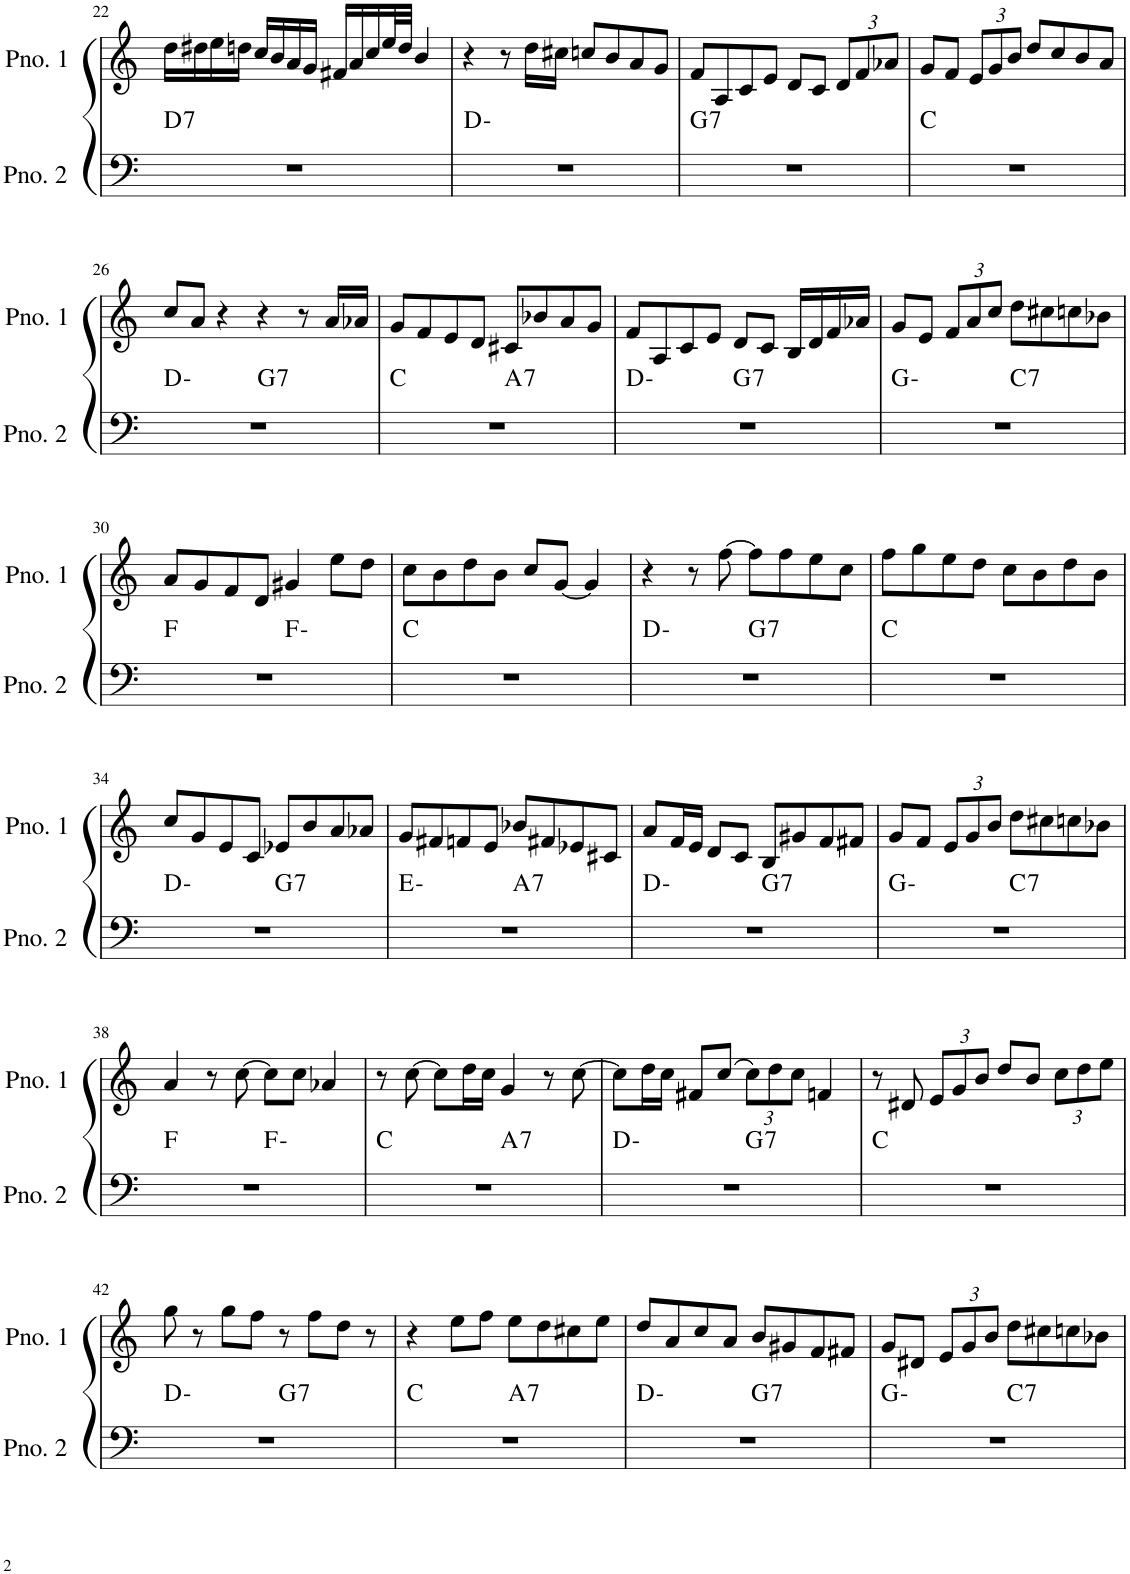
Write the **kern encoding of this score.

**kern	**harte	**kern
*part2	*part2	*part1
*staff2	*	*staff1
*I"ピアノ 2	*	*I"ピアノ 1
!!LO:PB:g=z
*clefF4	*	*clefG2
*k[]	*	*k[]
*M4/4	*	*M4/4
=22	=22	=22
!	!LO:H:kt=7	!
1r	D:7	16dd\LL
.	.	16dd#X\
.	.	16ee\
.	.	16ddn\JJ
.	.	16cc/LL
.	.	16b/
.	.	16a/
.	.	16g/JJ
.	.	16f#X/LL
.	.	16a/
.	.	16cc/
.	.	32ee/L
.	.	32dd/JJJ
.	.	4b/
=23	=23	=23
1r	D:min	4r
.	.	8r
.	.	16dd\LL
.	.	16cc#X\JJ
.	.	8ccn/L
.	.	8b/
.	.	8a/
.	.	8g/J
=24	=24	=24
!	!LO:H:kt=7	!
1r	G:7	8f/L
.	.	8A/
.	.	8c/
.	.	8e/J
.	.	8d/L
.	.	8c/J
*	*	*Xbrackettup
.	.	12d/L
.	.	12f/
.	.	12a-X/J
=25	=25	=25
1r	C:maj	8g/L
.	.	8f/J
.	.	12e/L
.	.	12g/
.	.	12b/J
.	.	8dd/L
.	.	8cc/
.	.	8b/
.	.	8a/J
!!LO:LB:g=z
=26	=26	=26
*^	*	*
1r	2ryy	D:min	8cc/L
.	.	.	8a/J
.	.	.	4r
!	!	!LO:H:kt=7	!
.	2ryy	G:7	4r
.	.	.	8r
.	.	.	16a/LL
.	.	.	16a-X/JJ
=27	=27	=27	=27
1r	2ryy	C:maj	8g/L
.	.	.	8f/
.	.	.	8e/
.	.	.	8d/J
!	!	!LO:H:kt=7	!
.	2ryy	A:7	8c#X/L
.	.	.	8b-X/
.	.	.	8a/
.	.	.	8g/J
=28	=28	=28	=28
1r	2ryy	D:min	8f/L
.	.	.	8A/
.	.	.	8c/
.	.	.	8e/J
!	!	!LO:H:kt=7	!
.	2ryy	G:7	8d/L
.	.	.	8c/J
.	.	.	16B/LL
.	.	.	16d/
.	.	.	16f/
.	.	.	16a-X/JJ
=29	=29	=29	=29
1r	2ryy	G:min	8g/L
.	.	.	8e/J
.	.	.	12f/L
.	.	.	12a/
.	.	.	12cc/J
!	!	!LO:H:kt=7	!
.	2ryy	C:7	8dd\L
.	.	.	8cc#X\
.	.	.	8ccn\
.	.	.	8b-X\J
!!LO:LB:g=z
=30	=30	=30	=30
1r	2ryy	F:maj	8a/L
.	.	.	8g/
.	.	.	8f/
.	.	.	8d/J
.	2ryy	F:min	4g#X/
.	.	.	8ee\L
.	.	.	8dd\J
*v	*v	*	*
=31	=31	=31
1r	C:maj	8cc\L
.	.	8b\
.	.	8dd\
.	.	8b\J
.	.	8cc/L
.	.	[8g/J
.	.	4g/]
=32	=32	=32
*^	*	*
1r	2ryy	D:min	4r
.	.	.	8r
.	.	.	[8ff\
!	!	!LO:H:kt=7	!
.	2ryy	G:7	8ff\L]
.	.	.	8ff\
.	.	.	8ee\
.	.	.	8cc\J
*v	*v	*	*
=33	=33	=33
1r	C:maj	8ff\L
.	.	8gg\
.	.	8ee\
.	.	8dd\J
.	.	8cc\L
.	.	8b\
.	.	8dd\
.	.	8b\J
!!LO:LB:g=z
=34	=34	=34
*^	*	*
1r	2ryy	D:min	8cc/L
.	.	.	8g/
.	.	.	8e/
.	.	.	8c/J
!	!	!LO:H:kt=7	!
.	2ryy	G:7	8e-X/L
.	.	.	8b/
.	.	.	8a/
.	.	.	8a-X/J
=35	=35	=35	=35
1r	2ryy	E:min	8g/L
.	.	.	8f#X/
.	.	.	8fn/
.	.	.	8e/J
!	!	!LO:H:kt=7	!
.	2ryy	A:7	8b-X/L
.	.	.	8f#X/
.	.	.	8e-X/
.	.	.	8c#X/J
=36	=36	=36	=36
1r	2ryy	D:min	8a/L
.	.	.	16f/L
.	.	.	16e/JJ
.	.	.	8d/L
.	.	.	8c/J
!	!	!LO:H:kt=7	!
.	2ryy	G:7	8B/L
.	.	.	8g#X/
.	.	.	8f/
.	.	.	8f#X/J
=37	=37	=37	=37
1r	2ryy	G:min	8g/L
.	.	.	8f/J
.	.	.	12e/L
.	.	.	12g/
.	.	.	12b/J
!	!	!LO:H:kt=7	!
.	2ryy	C:7	8dd\L
.	.	.	8cc#X\
.	.	.	8ccn\
.	.	.	8b-X\J
!!LO:LB:g=z
=38	=38	=38	=38
1r	2ryy	F:maj	4a/
.	.	.	8r
.	.	.	[8cc\
.	2ryy	F:min	8cc\L]
.	.	.	8cc\J
.	.	.	4a-X/
=39	=39	=39	=39
1r	2ryy	C:maj	8r
.	.	.	[8cc\
.	.	.	8cc\L]
.	.	.	16dd\L
.	.	.	16cc\JJ
!	!	!LO:H:kt=7	!
.	2ryy	A:7	4g/
.	.	.	8r
.	.	.	[8cc\
=40	=40	=40	=40
1r	2ryy	D:min	8cc\L]
.	.	.	16dd\L
.	.	.	16cc\JJ
.	.	.	8f#X/L
.	.	.	(8cc/J
!	!	!LO:H:kt=7	!
.	2ryy	G:7	12cc\L)
.	.	.	12dd\
.	.	.	12cc\J
.	.	.	4fn/
*v	*v	*	*
=41	=41	=41
1r	C:maj	8r
.	.	8d#X/
.	.	12e/L
.	.	12g/
.	.	12b/J
.	.	8dd/L
.	.	8b/J
.	.	12cc\L
.	.	12dd\
.	.	12ee\J
!!LO:LB:g=z
=42	=42	=42
*^	*	*
1r	2ryy	D:min	8gg\
.	.	.	8r
.	.	.	8gg\L
.	.	.	8ff\J
!	!	!LO:H:kt=7	!
.	2ryy	G:7	8r
.	.	.	8ff\L
.	.	.	8dd\J
.	.	.	8r
=43	=43	=43	=43
1r	2ryy	C:maj	4r
.	.	.	8ee\L
.	.	.	8ff\J
!	!	!LO:H:kt=7	!
.	2ryy	A:7	8ee\L
.	.	.	8dd\
.	.	.	8cc#X\
.	.	.	8ee\J
=44	=44	=44	=44
1r	2ryy	D:min	8dd/L
.	.	.	8a/
.	.	.	8cc/
.	.	.	8a/J
!	!	!LO:H:kt=7	!
.	2ryy	G:7	8b/L
.	.	.	8g#X/
.	.	.	8f/
.	.	.	8f#X/J
=45	=45	=45	=45
1r	2ryy	G:min	8g/L
.	.	.	8d#X/J
.	.	.	12e/L
.	.	.	12g/
.	.	.	12b/J
!	!	!LO:H:kt=7	!
.	2ryy	C:7	8dd\L
.	.	.	8cc#X\
.	.	.	8ccn\
.	.	.	8b-X\J
*v	*v	*	*
=	=	=
*-	*-	*-
